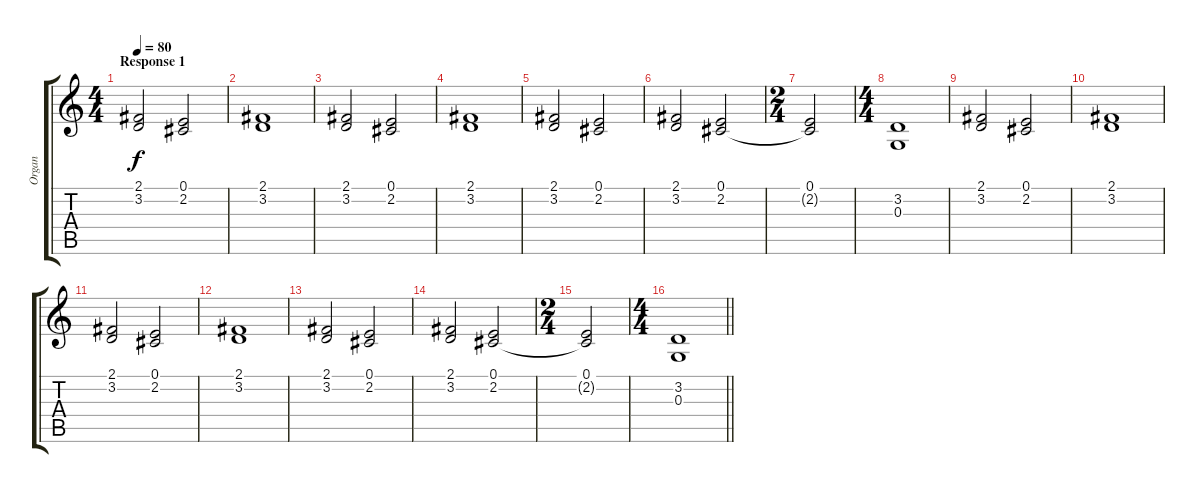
\track ("Organ" "Organ") {instrument percussiveorgan}
\staff {score tabs}
\tuning (E4 B3 G3 D3 A2 E2) {hide}
\ts (4 4)
\section ("" "Response 1")
\tempo 80
\clef g2
\ks c
(2.1 3.2).2{dy f} (0.1 2.2).2 |
(2.1 3.2).1 |
(2.1 3.2).2 (0.1 2.2).2 |
(2.1 3.2).1 |
(2.1 3.2).2 (0.1 2.2).2 |
(2.1 3.2).2 (0.1 2.2).2 |
\ts (2 4)
(0.1 2.2{t}).2 |
\ts (4 4)
(3.2 0.3).1 |
(2.1 3.2).2 (0.1 2.2).2 |
(2.1 3.2).1 |
(2.1 3.2).2 (0.1 2.2).2 |
(2.1 3.2).1 |
(2.1 3.2).2 (0.1 2.2).2 |
(2.1 3.2).2 (0.1 2.2).2 |
\ts (2 4)
(0.1 2.2{t}).2 |
\ts (4 4)
\barLineRight lightlight
(3.2 0.3).1
